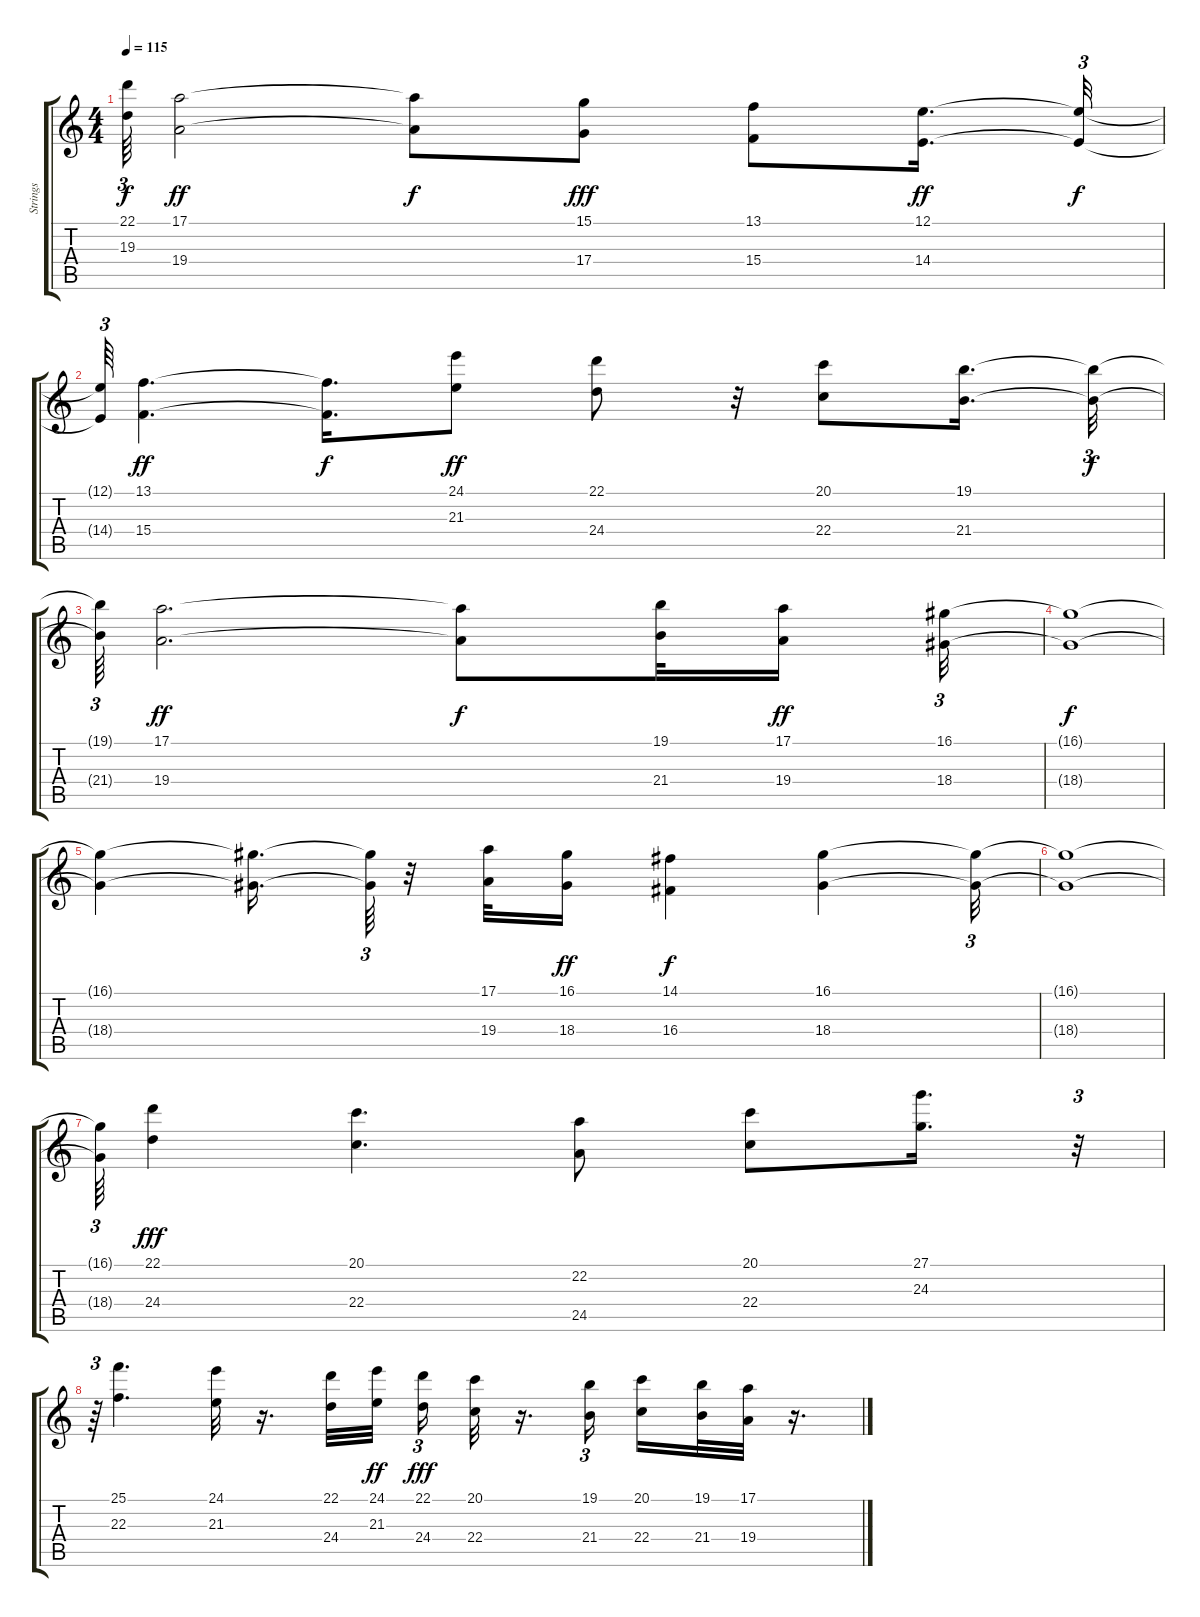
\track ("Strings" "Strings") {instrument stringensemble1}
\staff {score tabs}
\tuning (E4 B3 G3 D3 A2 E2) {hide}
\ts (4 4)
\tempo 115
\clef g2
\ks c
(22.1{t} 19.3{t}).64{tu (3 2) dy f} (17.1 19.4).2{dy ff} (17.1{t} 19.4{t}).8{dy f} (15.1 17.4).8{dy fff} (13.1 15.4).8 (12.1 14.4).16{d dy ff} (12.1{t} 14.4{t}).32{tu (3 2) dy f} |
(12.1{t} 14.4{t}).64{tu (3 2)} (13.1 15.4).4{d dy ff} (13.1{t} 15.4{t}).16{d dy f} (24.1 21.3).8{dy ff} (22.1 24.4).8 r.32 (20.1 22.4).8 (19.1 21.4).16{d} (19.1{t} 21.4{t}).32{tu (3 2) dy f} |
(19.1{t} 21.4{t}).64{tu (3 2)} (17.1 19.4).2{d dy ff} (17.1{t} 19.4{t}).8{dy f} (19.1 21.4).32 (17.1 19.4).16{dy ff} (16.1 18.4).32{tu (3 2)} |
(16.1{t} 18.4{t}).1{dy f} |
(16.1{t} 18.4{t}).4 (16.1{t} 18.4{t}).16{d} (16.1{t} 18.4{t}).64{tu (3 2)} r.32 (17.1 19.4).32 (16.1 18.4).16{dy ff} (14.1 16.4).4{dy f} (16.1 18.4).4 (16.1{t} 18.4{t}).32{tu (3 2)} |
(16.1{t} 18.4{t}).1 |
(16.1{t} 18.4{t}).64{tu (3 2)} (22.1 24.4).4{dy fff} (20.1 22.4).4{d} (22.2 24.5).8 (20.1 22.4).8 (27.1 24.3).16{d} r.32{tu (3 2)} |
r.64{tu (3 2)} (25.1 22.3).4{d} (24.1 21.3).32 r.16{d} (22.1 24.4).32 (24.1 21.3).32{dy ff} (22.1 24.4).16{tu (3 2) dy fff} (20.1 22.4).32 r.16{d} (19.1 21.4).16{tu (3 2)} (20.1 22.4).16 (19.1 21.4).32 (17.1 19.4).32 r.16{d}
